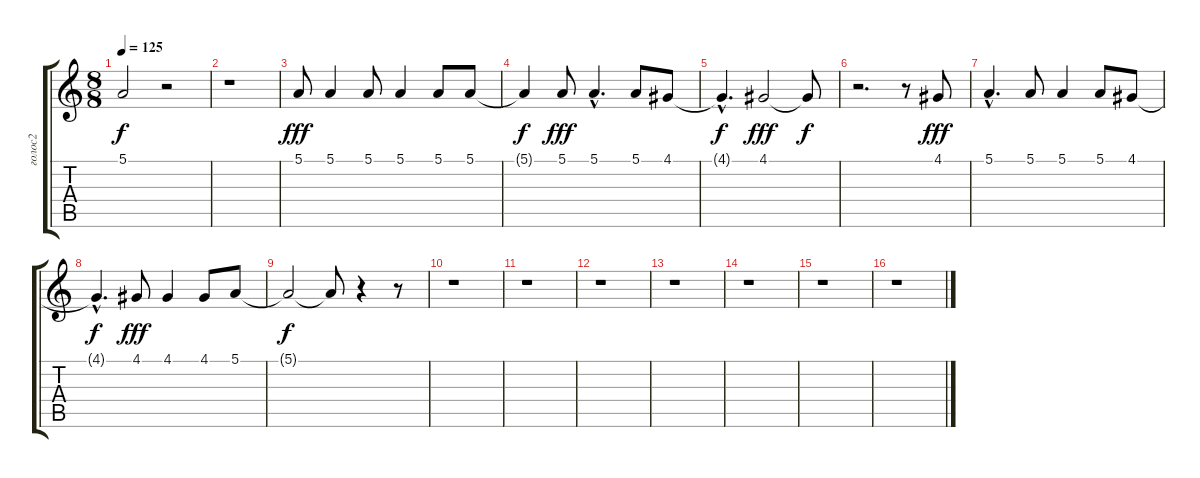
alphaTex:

\track ("голос2" "голос2") {instrument synthvoice}
\staff {score tabs}
\tuning (E4 B3 G3 D3 A2 E2) {hide}
\ts (8 8)
\tempo 125
\clef g2
\ks c
5.1{t}.2{dy f} r.2 |
r.1 |
5.1.8{dy fff} 5.1.4 5.1.8 5.1.4 5.1.8 5.1.8 |
5.1{t}.4{dy f} 5.1.8{dy fff} 5.1{hac}.4{d} 5.1.8 4.1.8 |
4.1{hac t}.4{d dy f} 4.1.2{dy fff} 4.1{t}.8{dy f} |
r.2{d} r.8 4.1.8{dy fff} |
5.1{hac}.4{d} 5.1.8 5.1.4 5.1.8 4.1.8 |
4.1{hac t}.4{d dy f} 4.1.8{dy fff} 4.1.4 4.1.8 5.1.8 |
5.1{t}.2{dy f} 5.1{t}.8 r.4 r.8 |
r.1 |
r.1 |
r.1 |
r.1 |
r.1 |
r.1 |
r.1
